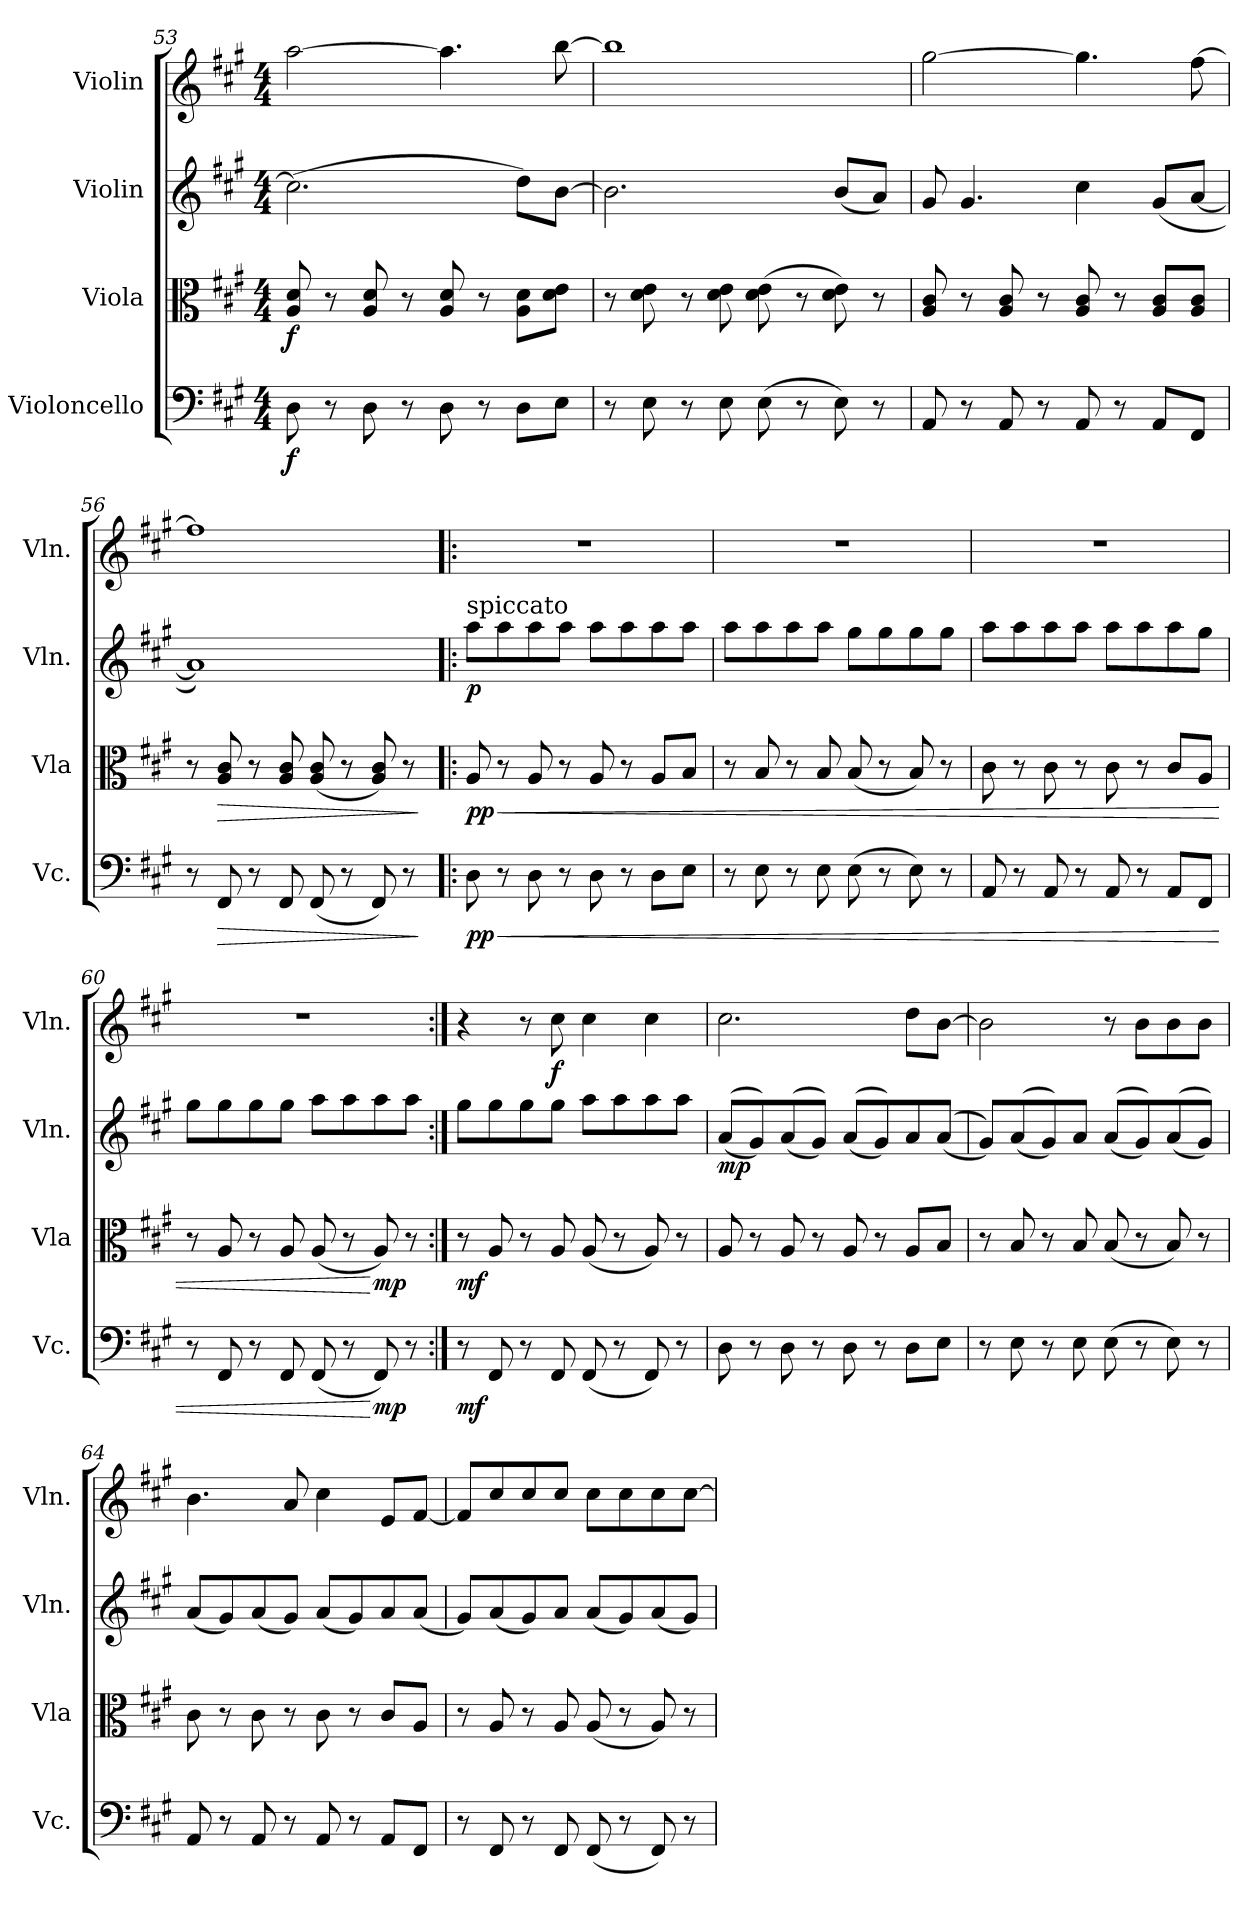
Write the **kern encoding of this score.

**kern	**dynam	**kern	**dynam	**kern	**dynam	**kern	**dynam
*part4	*part4	*part3	*part3	*part2	*part2	*part1	*part1
*staff4	*staff4	*staff3	*staff3	*staff2	*staff2	*staff1	*staff1
*I"Violoncello	*	*I"Viola	*	*I"Violin	*	*I"Violin	*
*I'Vc.	*	*I'Vla	*	*I'Vln.	*	*I'Vln.	*
!!LO:LB:g=z
*clefF4	*	*clefC3	*	*clefG2	*	*clefG2	*
*k[f#c#g#]	*	*k[f#c#g#]	*	*k[f#c#g#]	*	*k[f#c#g#]	*
*M4/4	*	*M4/4	*	*M4/4	*	*M4/4	*
=53	=53	=53	=53	=53	=53	=53	=53
!	!LO:DY:b	!	!LO:DY:b	!	!	!	!
8D\	f	8A/ 8d/	f	(2.cc#\]	.	[2aa\	.
8r	.	8r	.	.	.	.	.
8D\	.	8A/ 8d/	.	.	.	.	.
8r	.	8r	.	.	.	.	.
8D\	.	8A/ 8d/	.	.	.	4.aa\]	.
8r	.	8r	.	.	.	.	.
8D\L	.	8A\ 8d\L	.	8dd\L)	.	.	.
8E\J	.	8d\ 8e\J	.	[8b\J	.	[8bb\	.
=54	=54	=54	=54	=54	=54	=54	=54
8r	.	8r	.	2.b\]	.	1bb]	.
8E\	.	8d\ 8e\	.	.	.	.	.
8r	.	8r	.	.	.	.	.
8E\	.	8d\ 8e\	.	.	.	.	.
(8E\	.	(8d\ 8e\	.	.	.	.	.
8r	.	8r	.	.	.	.	.
8E\)	.	8d\ 8e\)	.	(8b/L	.	.	.
8r	.	8r	.	8a/J)	.	.	.
=55	=55	=55	=55	=55	=55	=55	=55
8AA/	.	8A/ 8c#/	.	8g#/	.	[2gg#\	.
8r	.	8r	.	4.g#/	.	.	.
8AA/	.	8A/ 8c#/	.	.	.	.	.
8r	.	8r	.	.	.	.	.
8AA/	.	8A/ 8c#/	.	4cc#\	.	4.gg#\]	.
8r	.	8r	.	.	.	.	.
8AA/L	.	8A/ 8c#/L	.	(8g#/L	.	.	.
8FF#/J	.	8A/ 8c#/J	.	[8a/J	.	[8ff#\	.
=56	=56	=56	=56	=56	=56	=56	=56
8r	.	8r	.	1a])	.	1ff#]	.
!	!LO:HP:b	!	!LO:HP:b	!	!	!	!
8FF#/	>	8A/ 8c#/	>	.	.	.	.
8r	.	8r	.	.	.	.	.
8FF#/	.	8A/ 8c#/	.	.	.	.	.
(8FF#/	.	(8A/ 8c#/	.	.	.	.	.
8r	.	8r	.	.	.	.	.
8FF#/)	.	8A/ 8c#/)	.	.	.	.	.
8r	.	8r	.	.	.	.	.
.	]	.	]	.	.	.	.
!!LO:PB:g=z
=57!|:	=57!|:	=57!|:	=57!|:	=57!|:	=57!|:	=57!|:	=57!|:
!	!	!	!	!LO:TX:a:t=spiccato	!	!	!
!	!LO:DY:b	!	!LO:DY:b	!	!LO:DY:b	!	!
8D\	pp	8A/	pp	8aa\L	p	1r	.
!	!LO:HP:b	!	!LO:HP:b	!	!	!	!
8r	<	8r	<	8aa\	.	.	.
8D\	.	8A/	.	8aa\	.	.	.
8r	.	8r	.	8aa\J	.	.	.
8D\	.	8A/	.	8aa\L	.	.	.
8r	.	8r	.	8aa\	.	.	.
8D\L	.	8A/L	.	8aa\	.	.	.
8E\J	.	8B/J	.	8aa\J	.	.	.
=58	=58	=58	=58	=58	=58	=58	=58
8r	.	8r	.	8aa\L	.	1r	.
8E\	.	8B/	.	8aa\	.	.	.
8r	.	8r	.	8aa\	.	.	.
8E\	.	8B/	.	8aa\J	.	.	.
(8E\	.	(8B/	.	8gg#\L	.	.	.
8r	.	8r	.	8gg#\	.	.	.
8E\)	.	8B/)	.	8gg#\	.	.	.
8r	.	8r	.	8gg#\J	.	.	.
=59	=59	=59	=59	=59	=59	=59	=59
8AA/	.	8c#\	.	8aa\L	.	1r	.
8r	.	8r	.	8aa\	.	.	.
8AA/	.	8c#\	.	8aa\	.	.	.
8r	.	8r	.	8aa\J	.	.	.
8AA/	.	8c#\	.	8aa\L	.	.	.
8r	.	8r	.	8aa\	.	.	.
8AA/L	.	8c#/L	.	8aa\	.	.	.
8FF#/J	.	8A/J	.	8gg#\J	.	.	.
=60	=60	=60	=60	=60	=60	=60	=60
8r	.	8r	.	8gg#\L	.	1r	.
8FF#/	.	8A/	.	8gg#\	.	.	.
8r	.	8r	.	8gg#\	.	.	.
8FF#/	.	8A/	.	8gg#\J	.	.	.
(8FF#/	.	(8A/	.	8aa\L	.	.	.
8r	.	8r	.	8aa\	.	.	.
!	!LO:DY:n=1:b	!	!LO:DY:n=1:b	!	!	!	!
8FF#/)	[ mp	8A/)	[ mp	8aa\	.	.	.
8r	.	8r	.	8aa\J	.	.	.
!!LO:LB:g=z
=61:|!	=61:|!	=61:|!	=61:|!	=61:|!	=61:|!	=61:|!	=61:|!
!	!LO:DY:b	!	!LO:DY:b	!	!	!	!
8r	mf	8r	mf	8gg#\L	.	4r	.
8FF#/	.	8A/	.	8gg#\	.	.	.
8r	.	8r	.	8gg#\	.	8r	.
!	!	!	!	!	!	!	!LO:DY:b
8FF#/	.	8A/	.	8gg#\J	.	8cc#\	f
(8FF#/	.	(8A/	.	8aa\L	.	4cc#\	.
8r	.	8r	.	8aa\	.	.	.
8FF#/)	.	8A/)	.	8aa\	.	4cc#\	.
8r	.	8r	.	8aa\J	.	.	.
!!LO:LB:g=z
=62	=62	=62	=62	=62	=62	=62	=62
!	!	!	!	!	!LO:DY:b	!	!
8D\	.	8A/	.	((8a/L	mp	2.cc#\	.
8r	.	8r	.	8g#/))	.	.	.
8D\	.	8A/	.	((8a/	.	.	.
8r	.	8r	.	8g#/J))	.	.	.
8D\	.	8A/	.	((8a/L	.	.	.
8r	.	8r	.	8g#/))	.	.	.
8D\L	.	8A/L	.	8a/	.	8dd\L	.
8E\J	.	8B/J	.	((8a/J	.	[8b\J	.
=63	=63	=63	=63	=63	=63	=63	=63
8r	.	8r	.	8g#/L))	.	2b\]	.
8E\	.	8B/	.	((8a/	.	.	.
8r	.	8r	.	8g#/))	.	.	.
8E\	.	8B/	.	8a/J	.	.	.
(8E\	.	(8B/	.	((8a/L	.	8r	.
8r	.	8r	.	8g#/))	.	8b\L	.
8E\)	.	8B/)	.	((8a/	.	8b\	.
8r	.	8r	.	8g#/J))	.	8b\J	.
=64	=64	=64	=64	=64	=64	=64	=64
8AA/	.	8c#\	.	(8a/L	.	4.b\	.
8r	.	8r	.	8g#/)	.	.	.
8AA/	.	8c#\	.	(8a/	.	.	.
8r	.	8r	.	8g#/J)	.	8a/	.
8AA/	.	8c#\	.	(8a/L	.	4cc#\	.
8r	.	8r	.	8g#/)	.	.	.
8AA/L	.	8c#/L	.	8a/	.	8e/L	.
8FF#/J	.	8A/J	.	(8a/J	.	[8f#/J	.
=65	=65	=65	=65	=65	=65	=65	=65
8r	.	8r	.	8g#/L)	.	8f#/L]	.
8FF#/	.	8A/	.	(8a/	.	8cc#/	.
8r	.	8r	.	8g#/)	.	8cc#/	.
8FF#/	.	8A/	.	8a/J	.	8cc#/J	.
(8FF#/	.	(8A/	.	(8a/L	.	8cc#\L	.
8r	.	8r	.	8g#/)	.	8cc#\	.
8FF#/)	.	8A/)	.	(8a/	.	8cc#\	.
8r	.	8r	.	8g#/J)	.	[8cc#\J	.
=	=	=	=	=	=	=	=
*-	*-	*-	*-	*-	*-	*-	*-
